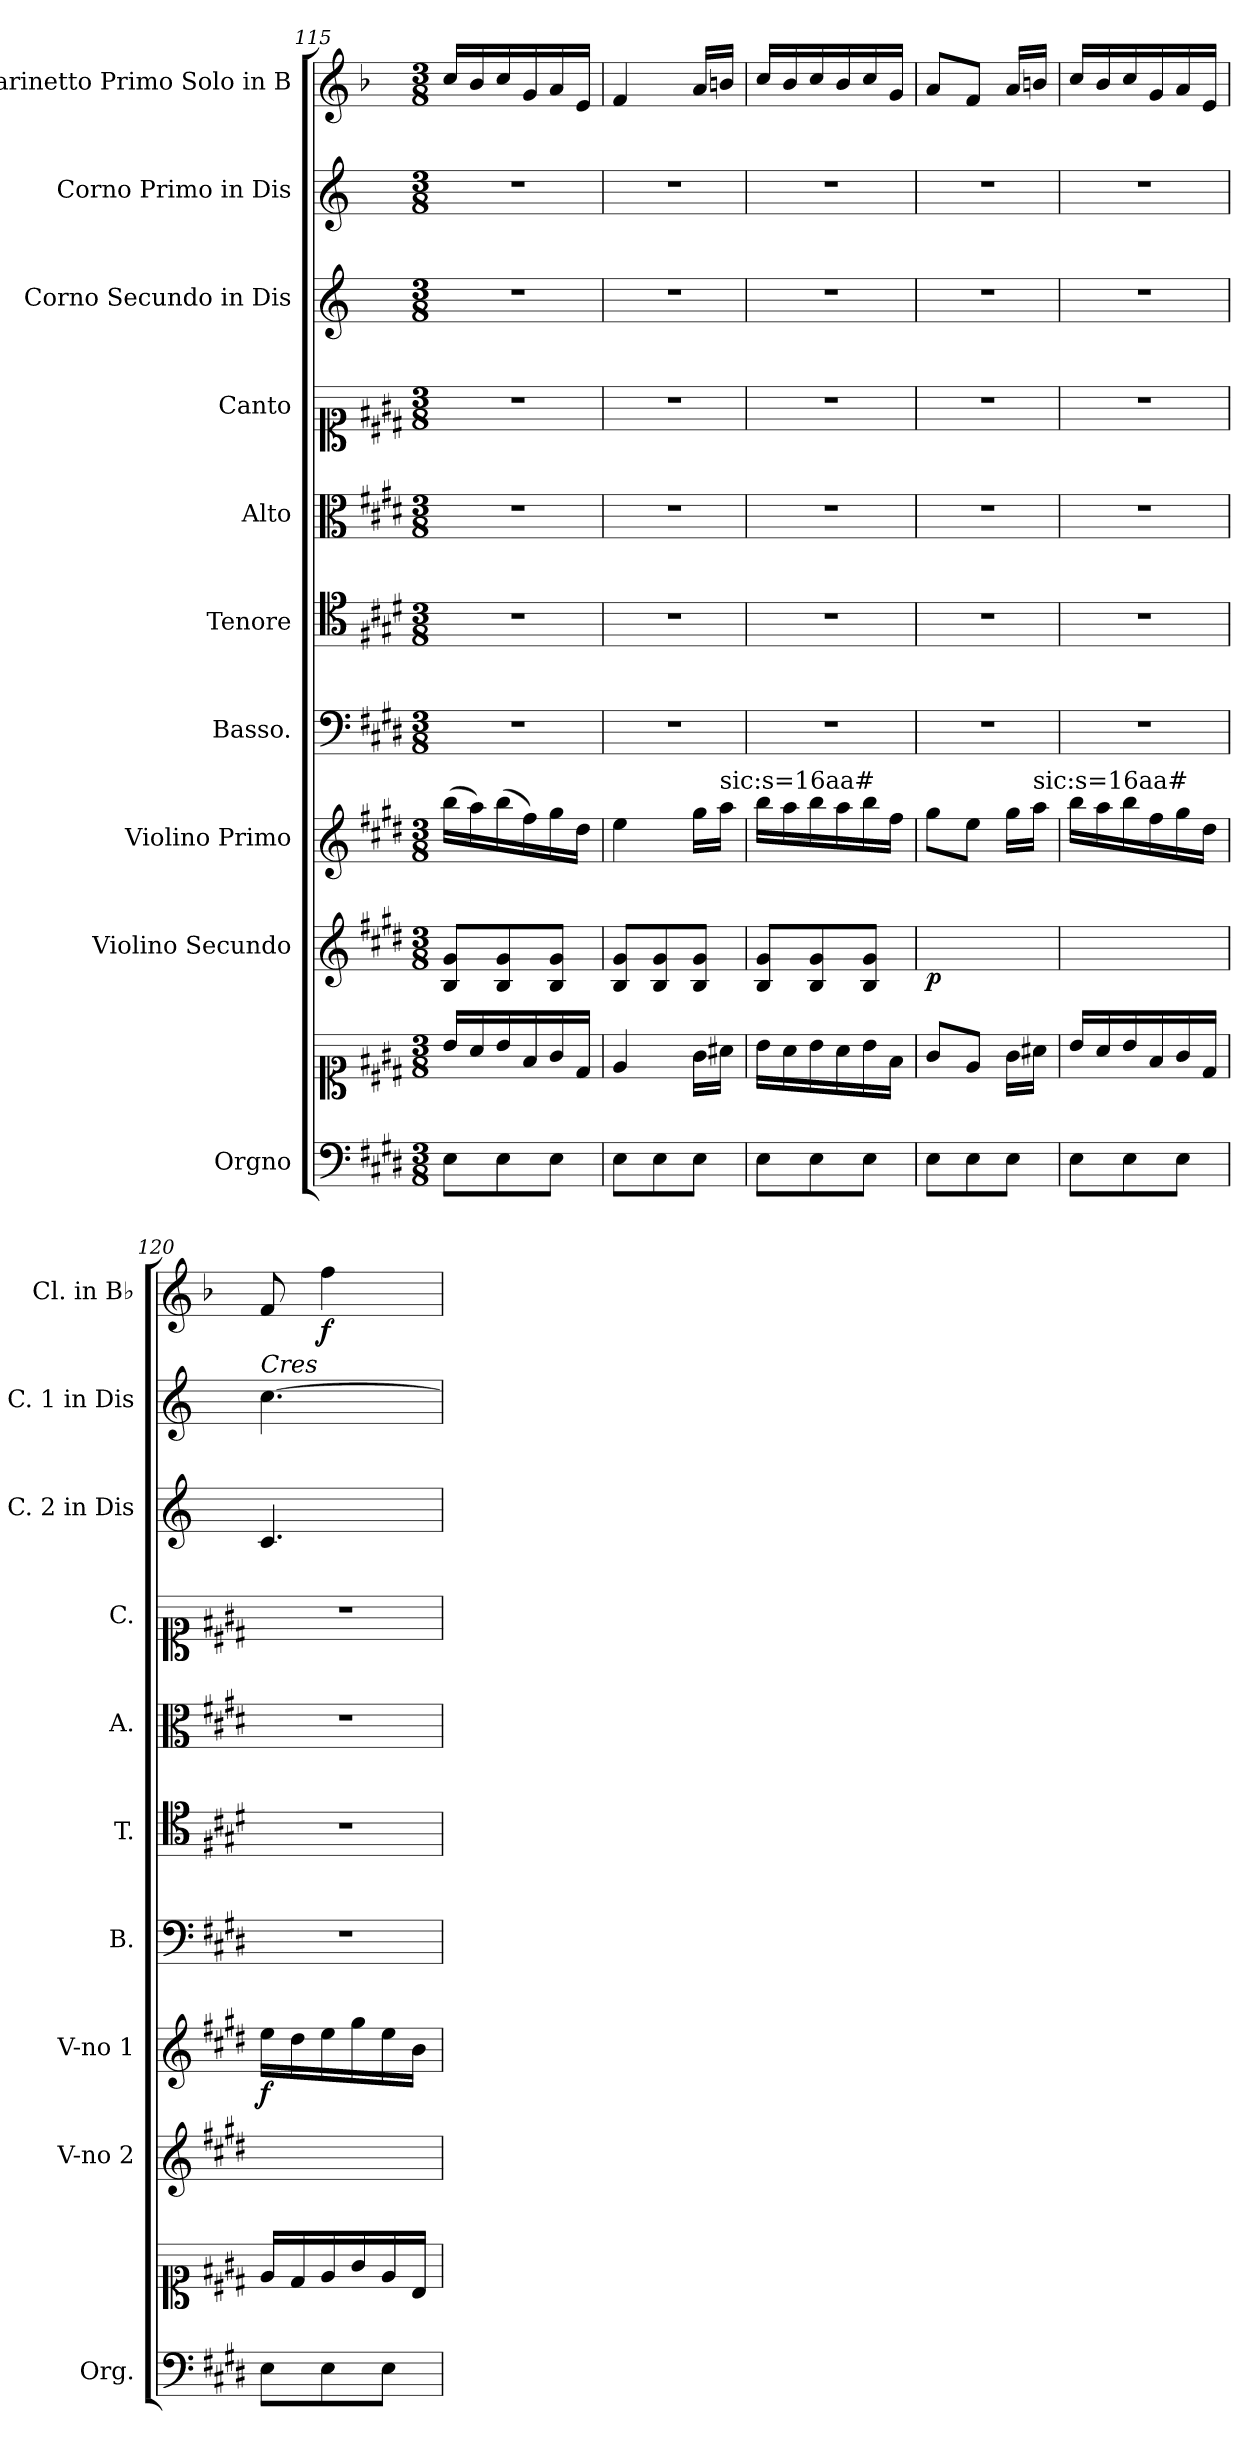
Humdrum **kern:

**kern	**kern	**kern	**dynam	**kern	**dynam	**kern	**kern	**kern	**kern	**kern	**kern	**kern	**dynam
*part10	*part10	*part9	*part9	*part8	*part8	*part7	*part6	*part5	*part4	*part3	*part2	*part1	*part1
*staff11	*staff10	*staff9	*staff9	*staff8	*staff8	*staff7	*staff6	*staff5	*staff4	*staff3	*staff2	*staff1	*staff1
*I"Orgno	*	*I"Violino Secundo	*	*I"Violino Primo	*	*I"Basso.	*I"Tenore	*I"Alto	*I"Canto	*I"Corno Secundo in Dis	*I"Corno Primo in Dis	*I"Clarinetto Primo Solo in B	*
*I'Org.	*	*I'V-no 2	*	*I'V-no 1	*	*I'B.	*I'T.	*I'A.	*I'C.	*I'C. 2 in Dis	*I'C. 1 in Dis	*I'Cl. in B♭	*
*clefF4	*clefC1	*clefG2	*	*clefG2	*	*clefF4	*clefC4	*clefC3	*clefC1	*clefG2	*clefG2	*clefG2	*
*	*	*	*	*	*	*	*	*	*	*ITrd5c8	*ITrd5c8	*ITrd1c1	*
*k[f#c#g#d#]	*k[f#c#g#d#]	*k[f#c#g#d#]	*	*k[f#c#g#d#]	*	*k[f#c#g#d#]	*k[f#c#g#d#]	*k[f#c#g#d#]	*k[f#c#g#d#]	*k[f#c#g#d#]	*k[f#c#g#d#]	*k[f#c#g#d#]	*
*M3/8	*M3/8	*M3/8	*	*M3/8	*	*M3/8	*M3/8	*M3/8	*M3/8	*M3/8	*M3/8	*M3/8	*
=115	=115	=115	=115	=115	=115	=115	=115	=115	=115	=115	=115	=115	=115
8EL	16bLL	8B 8g#L	.	(16bbLL	.	4.r	4.r	4.r	4.r	4.r	4.r	16bLL	.
.	16a	.	.	16aa)	.	.	.	.	.	.	.	16a	.
8E	16b	8B 8g#	.	(16bb	.	.	.	.	.	.	.	16b	.
.	16f#	.	.	16ff#)	.	.	.	.	.	.	.	16f#	.
8EJ	16g#	8B 8g#J	.	16gg#	.	.	.	.	.	.	.	16g#	.
.	16d#JJ	.	.	16dd#JJ	.	.	.	.	.	.	.	16d#JJ	.
=116	=116	=116	=116	=116	=116	=116	=116	=116	=116	=116	=116	=116	=116
8EL	4e	8B 8g#L	.	4ee	.	4.r	4.r	4.r	4.r	4.r	4.r	4e	.
8E	.	8B 8g#	.	.	.	.	.	.	.	.	.	.	.
8EJ	16g#LL	8B 8g#J	.	16gg#LL	.	.	.	.	.	.	.	16g#LL	.
!	!	!	!	!LO:TX:a:t=sic&colon;s=16aa#	!	!	!	!	!	!	!	!	!
.	16a#XJJ	.	.	16aaJJ	.	.	.	.	.	.	.	16a#XJJ	.
=117	=117	=117	=117	=117	=117	=117	=117	=117	=117	=117	=117	=117	=117
8EL	16bLL	8B 8g#L	.	16bbLL	.	4.r	4.r	4.r	4.r	4.r	4.r	16bLL	.
.	16a	.	.	16aa	.	.	.	.	.	.	.	16a	.
8E	16b	8B 8g#	.	16bb	.	.	.	.	.	.	.	16b	.
.	16a	.	.	16aa	.	.	.	.	.	.	.	16a	.
8EJ	16b	8B 8g#J	.	16bb	.	.	.	.	.	.	.	16b	.
.	16f#JJ	.	.	16ff#JJ	.	.	.	.	.	.	.	16f#JJ	.
=118	=118	=118	=118	=118	=118	=118	=118	=118	=118	=118	=118	=118	=118
8EL	8g#L	8Byy 8g#L	p	8gg#L	.	4.r	4.r	4.r	4.r	4.r	4.r	8g#L	.
8E	8eJ	8Byy 8g#	.	8eeJ	.	.	.	.	.	.	.	8eJ	.
8EJ	16g#LL	8Byy 8g#J	.	16gg#LL	.	.	.	.	.	.	.	16g#LL	.
!	!	!	!	!LO:TX:a:t=sic&colon;s=16aa#	!	!	!	!	!	!	!	!	!
.	16a#XJJ	.	.	16aaJJ	.	.	.	.	.	.	.	16a#XJJ	.
=119	=119	=119	=119	=119	=119	=119	=119	=119	=119	=119	=119	=119	=119
8EL	16bLL	8Byy 8g#L	.	16bbLL	.	4.r	4.r	4.r	4.r	4.r	4.r	16bLL	.
.	16a	.	.	16aa	.	.	.	.	.	.	.	16a	.
8E	16b	8Byy 8g#	.	16bb	.	.	.	.	.	.	.	16b	.
.	16f#	.	.	16ff#	.	.	.	.	.	.	.	16f#	.
8EJ	16g#	8Byy 8g#J	.	16gg#	.	.	.	.	.	.	.	16g#	.
.	16d#JJ	.	.	16dd#JJ	.	.	.	.	.	.	.	16d#JJ	.
=120	=120	=120	=120	=120	=120	=120	=120	=120	=120	=120	=120	=120	=120
!	!	!	!	!	!	!	!	!	!	!	!LO:TX:a:i:t=Cres	!	!
8EL	16eLL	8Byy 8g#L	.	16eeLL	f	4.r	4.r	4.r	4.r	4.E	[4.e	8e	.
.	16d#	.	.	16dd#	.	.	.	.	.	.	.	.	.
8E	16e	8Byy 8g#	.	16ee	.	.	.	.	.	.	.	4ee	f
.	16g#	.	.	16gg#	.	.	.	.	.	.	.	.	.
8EJ	16e	8Byy 8g#J	.	16ee	.	.	.	.	.	.	.	.	.
.	16BJJ	.	.	16bJJ	.	.	.	.	.	.	.	.	.
=	=	=	=	=	=	=	=	=	=	=	=	=	=
*-	*-	*-	*-	*-	*-	*-	*-	*-	*-	*-	*-	*-	*-
